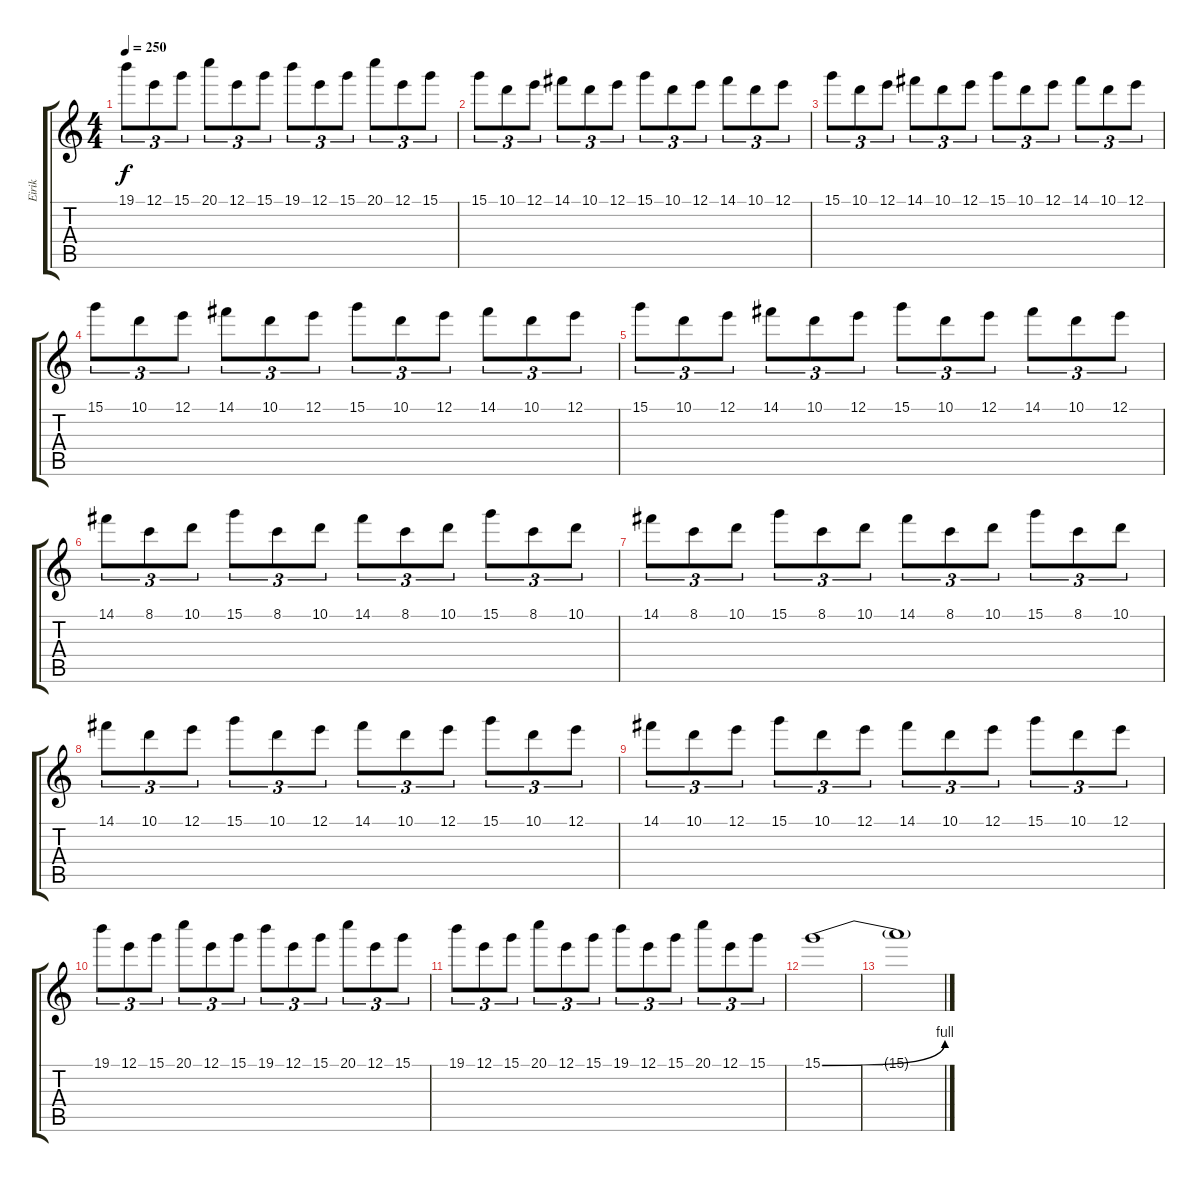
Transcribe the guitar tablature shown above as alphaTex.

\track ("Eirik" "Eirik") {instrument overdrivenguitar}
\staff {score tabs}
\tuning (E4 B3 G3 D3 A2 E2) {hide}
\ts (4 4)
\tempo 250
\clef g2
\ks c
19.1.8{tu (3 2) dy f} 12.1.8{tu (3 2)} 15.1.8{tu (3 2)} 20.1.8{tu (3 2)} 12.1.8{tu (3 2)} 15.1.8{tu (3 2)} 19.1.8{tu (3 2)} 12.1.8{tu (3 2)} 15.1.8{tu (3 2)} 20.1.8{tu (3 2)} 12.1.8{tu (3 2)} 15.1.8{tu (3 2)} |
15.1.8{tu (3 2)} 10.1.8{tu (3 2)} 12.1.8{tu (3 2)} 14.1.8{tu (3 2)} 10.1.8{tu (3 2)} 12.1.8{tu (3 2)} 15.1.8{tu (3 2)} 10.1.8{tu (3 2)} 12.1.8{tu (3 2)} 14.1.8{tu (3 2)} 10.1.8{tu (3 2)} 12.1.8{tu (3 2)} |
15.1.8{tu (3 2)} 10.1.8{tu (3 2)} 12.1.8{tu (3 2)} 14.1.8{tu (3 2)} 10.1.8{tu (3 2)} 12.1.8{tu (3 2)} 15.1.8{tu (3 2)} 10.1.8{tu (3 2)} 12.1.8{tu (3 2)} 14.1.8{tu (3 2)} 10.1.8{tu (3 2)} 12.1.8{tu (3 2)} |
15.1.8{tu (3 2)} 10.1.8{tu (3 2)} 12.1.8{tu (3 2)} 14.1.8{tu (3 2)} 10.1.8{tu (3 2)} 12.1.8{tu (3 2)} 15.1.8{tu (3 2)} 10.1.8{tu (3 2)} 12.1.8{tu (3 2)} 14.1.8{tu (3 2)} 10.1.8{tu (3 2)} 12.1.8{tu (3 2)} |
15.1.8{tu (3 2)} 10.1.8{tu (3 2)} 12.1.8{tu (3 2)} 14.1.8{tu (3 2)} 10.1.8{tu (3 2)} 12.1.8{tu (3 2)} 15.1.8{tu (3 2)} 10.1.8{tu (3 2)} 12.1.8{tu (3 2)} 14.1.8{tu (3 2)} 10.1.8{tu (3 2)} 12.1.8{tu (3 2)} |
14.1.8{tu (3 2)} 8.1.8{tu (3 2)} 10.1.8{tu (3 2)} 15.1.8{tu (3 2)} 8.1.8{tu (3 2)} 10.1.8{tu (3 2)} 14.1.8{tu (3 2)} 8.1.8{tu (3 2)} 10.1.8{tu (3 2)} 15.1.8{tu (3 2)} 8.1.8{tu (3 2)} 10.1.8{tu (3 2)} |
14.1.8{tu (3 2)} 8.1.8{tu (3 2)} 10.1.8{tu (3 2)} 15.1.8{tu (3 2)} 8.1.8{tu (3 2)} 10.1.8{tu (3 2)} 14.1.8{tu (3 2)} 8.1.8{tu (3 2)} 10.1.8{tu (3 2)} 15.1.8{tu (3 2)} 8.1.8{tu (3 2)} 10.1.8{tu (3 2)} |
14.1.8{tu (3 2)} 10.1.8{tu (3 2)} 12.1.8{tu (3 2)} 15.1.8{tu (3 2)} 10.1.8{tu (3 2)} 12.1.8{tu (3 2)} 14.1.8{tu (3 2)} 10.1.8{tu (3 2)} 12.1.8{tu (3 2)} 15.1.8{tu (3 2)} 10.1.8{tu (3 2)} 12.1.8{tu (3 2)} |
14.1.8{tu (3 2)} 10.1.8{tu (3 2)} 12.1.8{tu (3 2)} 15.1.8{tu (3 2)} 10.1.8{tu (3 2)} 12.1.8{tu (3 2)} 14.1.8{tu (3 2)} 10.1.8{tu (3 2)} 12.1.8{tu (3 2)} 15.1.8{tu (3 2)} 10.1.8{tu (3 2)} 12.1.8{tu (3 2)} |
19.1.8{tu (3 2)} 12.1.8{tu (3 2)} 15.1.8{tu (3 2)} 20.1.8{tu (3 2)} 12.1.8{tu (3 2)} 15.1.8{tu (3 2)} 19.1.8{tu (3 2)} 12.1.8{tu (3 2)} 15.1.8{tu (3 2)} 20.1.8{tu (3 2)} 12.1.8{tu (3 2)} 15.1.8{tu (3 2)} |
19.1.8{tu (3 2)} 12.1.8{tu (3 2)} 15.1.8{tu (3 2)} 20.1.8{tu (3 2)} 12.1.8{tu (3 2)} 15.1.8{tu (3 2)} 19.1.8{tu (3 2)} 12.1.8{tu (3 2)} 15.1.8{tu (3 2)} 20.1.8{tu (3 2)} 12.1.8{tu (3 2)} 15.1.8{tu (3 2)} |
15.1{be (bend 0 0 60 4)}.1 |
15.1{t}.1
